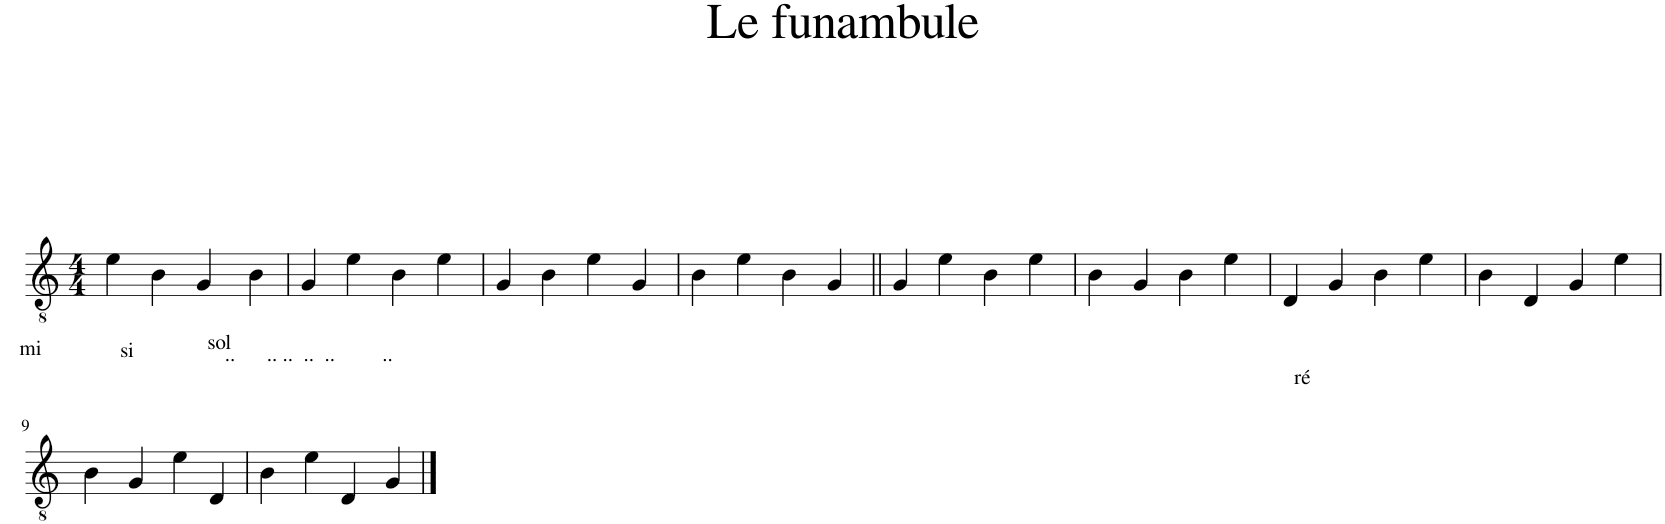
**kern
*part1
*staff1
*I"Guitar
*I'Guit.
*clefGv2
*k[]
*M4/4
=1
!LO:TX:b:t=mi
4e\
!LO:TX:b:t=si
4B\
!LO:TX:b:t=sol
4G/
!LO:TX:b:t=..      .. ..  ..  ..         ..
4B\
=2
4G/
4e\
4B\
4e\
=3
4G/
4B\
4e\
4G/
=4
4B\
4e\
4B\
4G/
=5||
4G/
4e\
4B\
4e\
=6
4B\
4G/
4B\
4e\
=7
!LO:TX:b:t=ré
4D/
4G/
4B\
4e\
=8
4B\
4D/
4G/
4e\
!!LO:LB:g=z
=9
4B\
4G/
4e\
4D/
=10
4B\
4e\
4D/
4G/
==
*-
